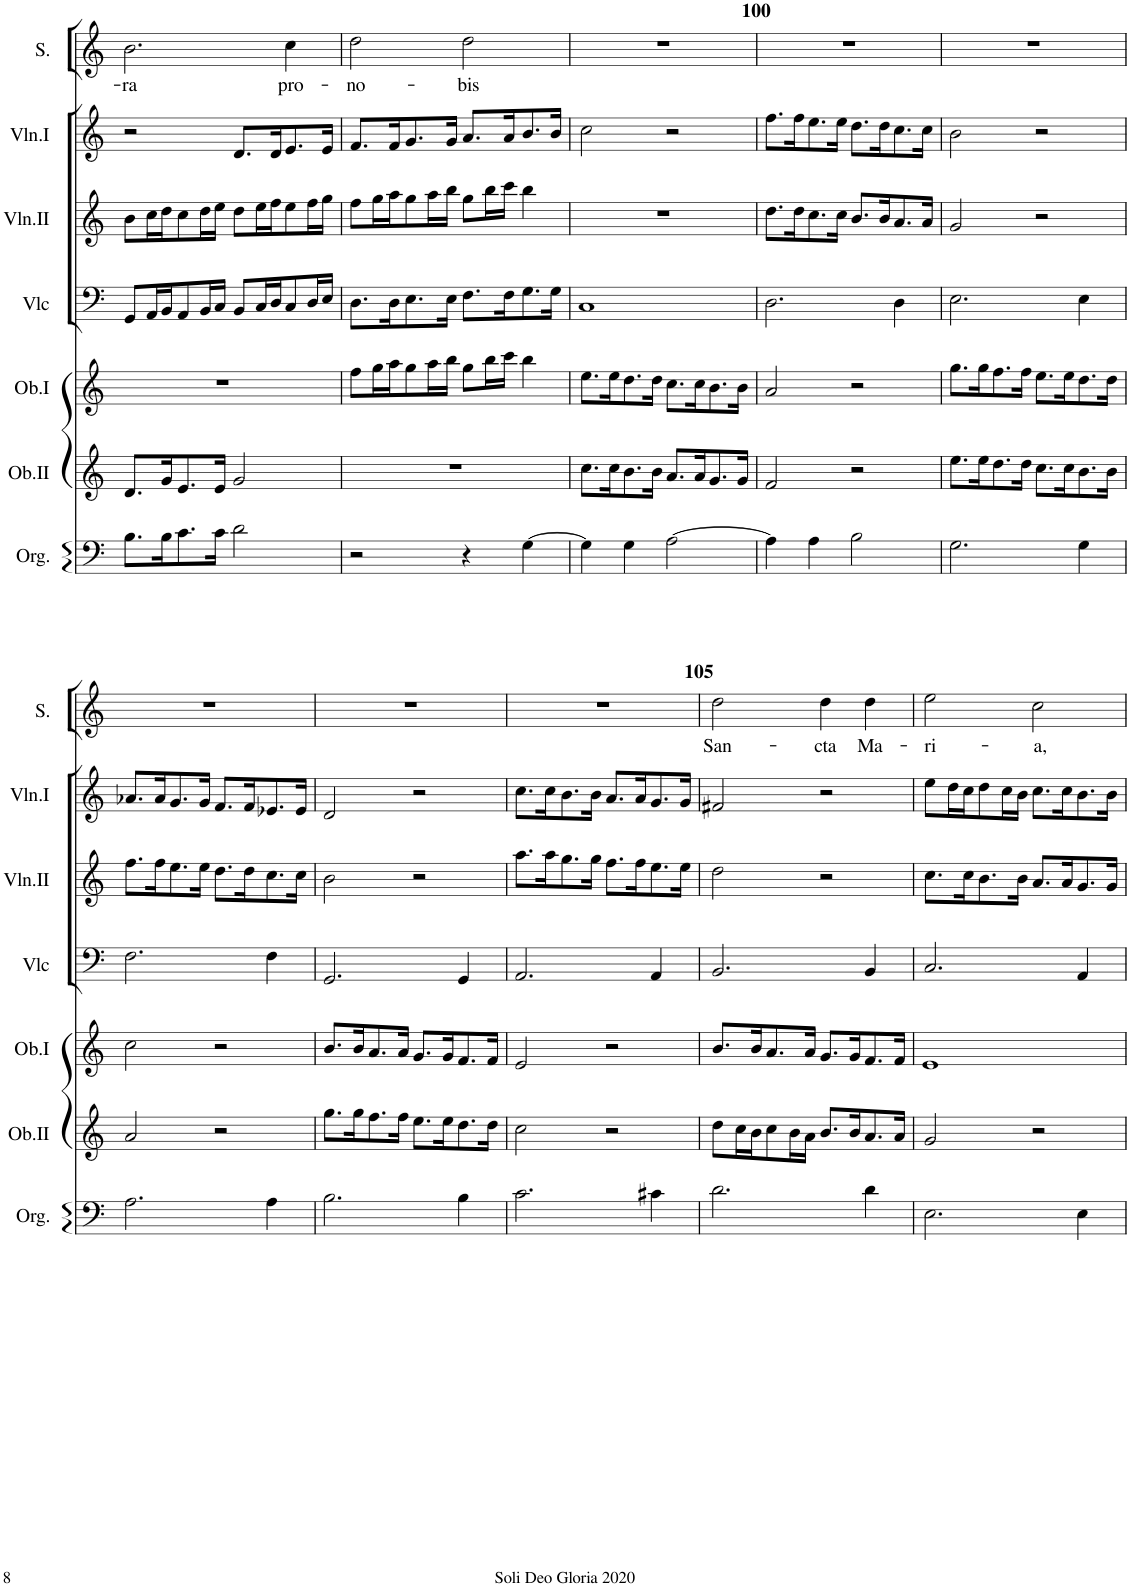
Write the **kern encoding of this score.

**kern	**kern	**kern	**kern	**kern	**kern	**kern	**text
*part7	*part6	*part5	*part4	*part3	*part2	*part1	*part1
*staff7	*staff6	*staff5	*staff4	*staff3	*staff2	*staff1	*staff1
*I"Orgue	*I"Oboe II	*I"Oboe I	*I"Violoncelle	*I"Violon II	*I"Violon I	*I"Soprano	*
*I'Org.	*I'Ob.II	*I'Ob.I	*I'Vlc	*I'Vln.II	*I'Vln.I	*I'S.	*
!!LO:PB:g=z
*clefF4	*clefG2	*clefG2	*clefF4	*clefG2	*clefG2	*clefG2	*
*k[]	*k[]	*k[]	*k[]	*k[]	*k[]	*k[]	*
*M2/2	*M2/2	*M2/2	*M2/2	*M2/2	*M2/2	*M2/2	*
*met(c|)	*met(c|)	*met(c|)	*met(c|)	*met(c|)	*met(c|)	*met(c|)	*
=97	=97	=97	=97	=97	=97	=97	=97
!	!	!	!	!	!	!	!LO:LY:b
8.B\L	8.d/L	1r	8GG/L	8b\L	2r	2.b\	-ra
.	.	.	16AA/L	16cc\L	.	.	.
16B\K	16g/K	.	16BB/J	16dd\J	.	.	.
8.c\	8.e/	.	8AA/	8cc\	.	.	.
.	.	.	16BB/L	16dd\L	.	.	.
16c\Jk	16e/Jk	.	16C/JJ	16ee\JJ	.	.	.
2d\	2g/	.	8BB/L	8dd\L	8.d/L	.	.
.	.	.	16C/L	16ee\L	.	.	.
.	.	.	16D/J	16ff\J	16d/K	.	.
!	!	!	!	!	!	!	!LO:LY:b
.	.	.	8C/	8ee\	8.e/	4cc\	pro-
.	.	.	16D/L	16ff\L	.	.	.
.	.	.	16E/JJ	16gg\JJ	16e/Jk	.	.
=98	=98	=98	=98	=98	=98	=98	=98
!	!	!	!	!	!	!	!LO:LY:b
2r	1r	8ff\L	8.D\L	8ff\L	8.f/L	2dd\	-no-
.	.	16gg\L	.	16gg\L	.	.	.
.	.	16aa\J	16D\K	16aa\J	16f/K	.	.
.	.	8gg\	8.E\	8gg\	8.g/	.	.
.	.	16aa\L	.	16aa\L	.	.	.
.	.	16bb\JJ	16E\Jk	16bb\JJ	16g/Jk	.	.
!	!	!	!	!	!	!	!LO:LY:b
4r	.	8gg\L	8.F\L	8gg\L	8.a/L	2dd\	-bis
.	.	16bb\L	.	16bb\L	.	.	.
.	.	16ccc\JJ	16F\K	16ccc\JJ	16a/K	.	.
[4G\	.	4bb\	8.G\	4bb\	8.b/	.	.
.	.	.	16G\Jk	.	16b/Jk	.	.
=99	=99	=99	=99	=99	=99	=99	=99
4G\]	8.cc\L	8.ee\L	1C	1r	2cc\	1r	.
.	16cc\K	16ee\K	.	.	.	.	.
4G\	8.b\	8.dd\	.	.	.	.	.
.	16b\Jk	16dd\Jk	.	.	.	.	.
[2A\	8.a/L	8.cc\L	.	.	2r	.	.
.	16a/K	16cc\K	.	.	.	.	.
.	8.g/	8.b\	.	.	.	.	.
.	16g/Jk	16b\Jk	.	.	.	.	.
=100	=100	=100	=100	=100	=100	=100	=100
4A\]	2f/	2a/	2.D\	8.dd\L	8.ff\L	1r	.
.	.	.	.	16dd\K	16ff\K	.	.
4A\	.	.	.	8.cc\	8.ee\	.	.
.	.	.	.	16cc\Jk	16ee\Jk	.	.
2B\	2r	2r	.	8.b/L	8.dd\L	.	.
.	.	.	.	16b/K	16dd\K	.	.
.	.	.	4D\	8.a/	8.cc\	.	.
.	.	.	.	16a/Jk	16cc\Jk	.	.
=101	=101	=101	=101	=101	=101	=101	=101
2.G\	8.ee\L	8.gg\L	2.E\	2g/	2b\	1r	.
.	16ee\K	16gg\K	.	.	.	.	.
.	8.dd\	8.ff\	.	.	.	.	.
.	16dd\Jk	16ff\Jk	.	.	.	.	.
.	8.cc\L	8.ee\L	.	2r	2r	.	.
.	16cc\K	16ee\K	.	.	.	.	.
4G\	8.b\	8.dd\	4E\	.	.	.	.
.	16b\Jk	16dd\Jk	.	.	.	.	.
!!LO:LB:g=z
=102	=102	=102	=102	=102	=102	=102	=102
2.A\	2a/	2cc\	2.F\	8.ff\L	8.a-X/L	1r	.
.	.	.	.	16ff\K	16a-/K	.	.
.	.	.	.	8.ee\	8.g/	.	.
.	.	.	.	16ee\Jk	16g/Jk	.	.
.	2r	2r	.	8.dd\L	8.f/L	.	.
.	.	.	.	16dd\K	16f/K	.	.
4A\	.	.	4F\	8.cc\	8.e-X/	.	.
.	.	.	.	16cc\Jk	16e-/Jk	.	.
=103	=103	=103	=103	=103	=103	=103	=103
2.B\	8.gg\L	8.b/L	2.GG/	2b\	2d/	1r	.
.	16gg\K	16b/K	.	.	.	.	.
.	8.ff\	8.a/	.	.	.	.	.
.	16ff\Jk	16a/Jk	.	.	.	.	.
.	8.ee\L	8.g/L	.	2r	2r	.	.
.	16ee\K	16g/K	.	.	.	.	.
4B\	8.dd\	8.f/	4GG/	.	.	.	.
.	16dd\Jk	16f/Jk	.	.	.	.	.
=104	=104	=104	=104	=104	=104	=104	=104
2.c\	2cc\	2e/	2.AA/	8.aa\L	8.cc\L	1r	.
.	.	.	.	16aa\K	16cc\K	.	.
.	.	.	.	8.gg\	8.b\	.	.
.	.	.	.	16gg\Jk	16b\Jk	.	.
.	2r	2r	.	8.ff\L	8.a/L	.	.
.	.	.	.	16ff\K	16a/K	.	.
4c#X\	.	.	4AA/	8.ee\	8.g/	.	.
.	.	.	.	16ee\Jk	16g/Jk	.	.
=105	=105	=105	=105	=105	=105	=105	=105
!	!	!	!	!	!	!	!LO:LY:b
2.d\	8dd\L	8.b/L	2.BB/	2dd\	2f#X/	2dd\	San-
.	16cc\L	.	.	.	.	.	.
.	16b\J	16b/K	.	.	.	.	.
.	8cc\	8.a/	.	.	.	.	.
.	16b\L	.	.	.	.	.	.
.	16a\JJ	16a/Jk	.	.	.	.	.
!	!	!	!	!	!	!	!LO:LY:b
.	8.b/L	8.g/L	.	2r	2r	4dd\	-cta
.	16b/K	16g/K	.	.	.	.	.
!	!	!	!	!	!	!	!LO:LY:b
4d\	8.a/	8.f/	4BB/	.	.	4dd\	Ma-
.	16a/Jk	16f/Jk	.	.	.	.	.
=106	=106	=106	=106	=106	=106	=106	=106
!	!	!	!	!	!	!	!LO:LY:b
2.E\	2g/	1e	2.C/	8.cc\L	8ee\L	2ee\	-ri-
.	.	.	.	.	16dd\L	.	.
.	.	.	.	16cc\K	16cc\J	.	.
.	.	.	.	8.b\	8dd\	.	.
.	.	.	.	.	16cc\L	.	.
.	.	.	.	16b\Jk	16b\JJ	.	.
!	!	!	!	!	!	!	!LO:LY:b
.	2r	.	.	8.a/L	8.cc\L	2cc\	-a,
.	.	.	.	16a/K	16cc\K	.	.
4E\	.	.	4AA/	8.g/	8.b\	.	.
.	.	.	.	16g/Jk	16b\Jk	.	.
=	=	=	=	=	=	=	=
*-	*-	*-	*-	*-	*-	*-	*-
